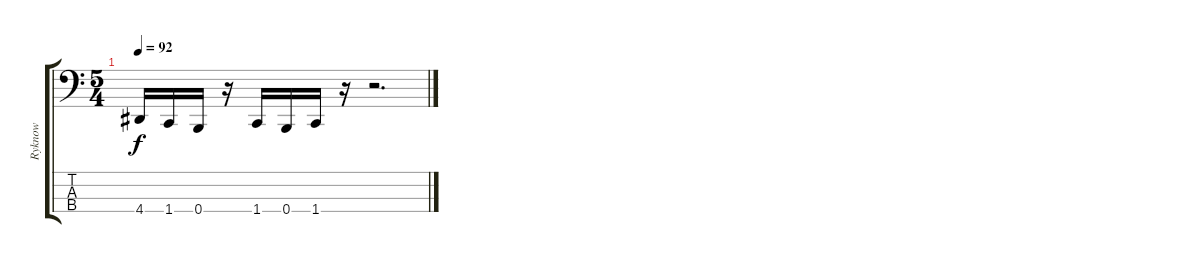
\track ("Ryknow" "Ryknow") {instrument slapbass1}
\staff {score tabs}
\tuning (E2 B1 Gb1 B0) {hide}
\ts (5 4)
\tempo 92
\clef f4
\ks c
4.4.16{dy f} 1.4.16 0.4.16 r.16 1.4.16 0.4.16 1.4.16 r.16 r.2{d}
